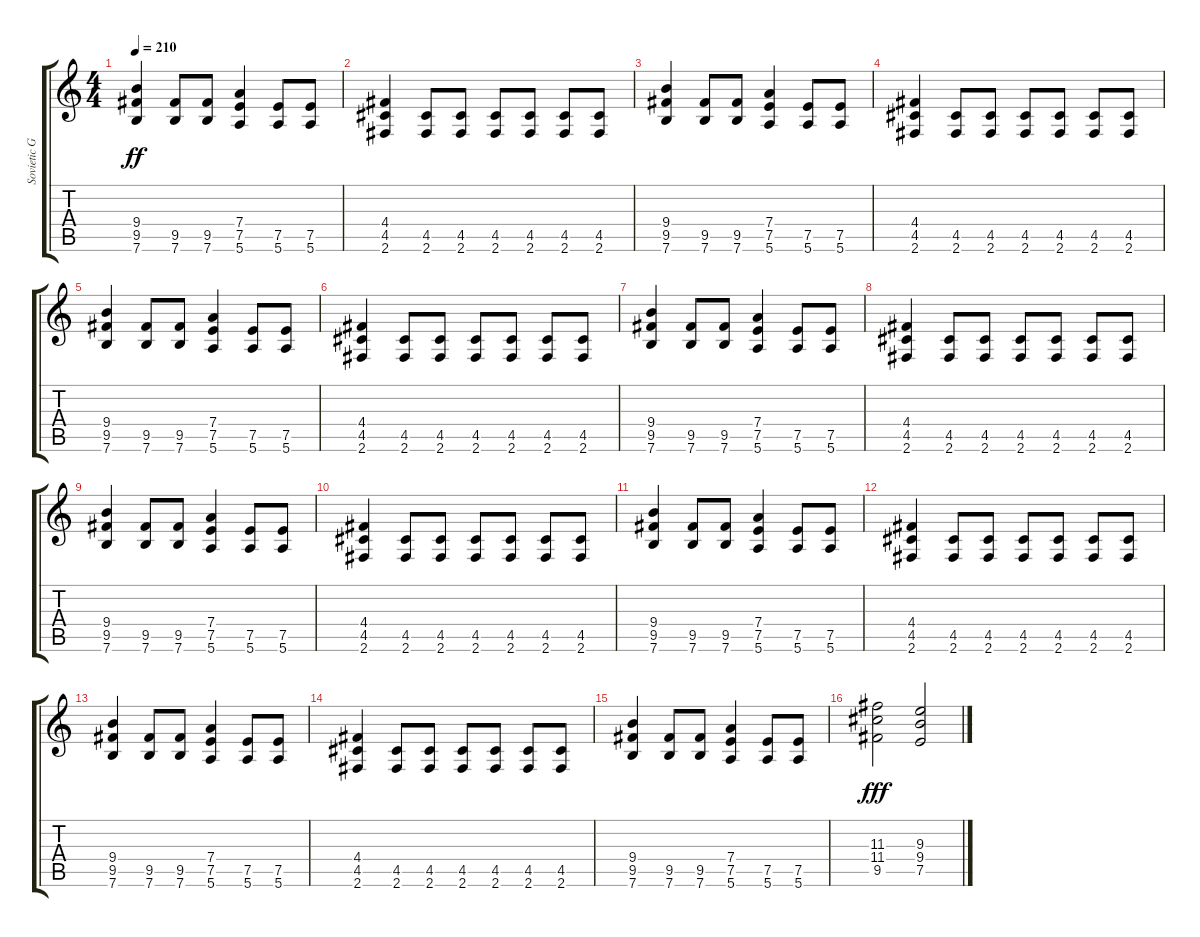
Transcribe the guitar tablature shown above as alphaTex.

\track ("Sovietic Guitarist1" "Sovietic G") {instrument acousticguitarnylon}
\staff {score tabs}
\tuning (E4 B3 G3 D3 A2 E2) {hide}
\ts (4 4)
\tempo 210
\clef g2
\ks c
(9.4 9.5 7.6).4{dy ff} (9.5 7.6).8 (9.5 7.6).8 (7.4 7.5 5.6).4 (7.5 5.6).8 (7.5 5.6).8 |
(4.4 4.5 2.6).4 (4.5 2.6).8 (4.5 2.6).8 (4.5 2.6).8 (4.5 2.6).8 (4.5 2.6).8 (4.5 2.6).8 |
(9.4 9.5 7.6).4 (9.5 7.6).8 (9.5 7.6).8 (7.4 7.5 5.6).4 (7.5 5.6).8 (7.5 5.6).8 |
(4.4 4.5 2.6).4 (4.5 2.6).8 (4.5 2.6).8 (4.5 2.6).8 (4.5 2.6).8 (4.5 2.6).8 (4.5 2.6).8 |
(9.4 9.5 7.6).4 (9.5 7.6).8 (9.5 7.6).8 (7.4 7.5 5.6).4 (7.5 5.6).8 (7.5 5.6).8 |
(4.4 4.5 2.6).4 (4.5 2.6).8 (4.5 2.6).8 (4.5 2.6).8 (4.5 2.6).8 (4.5 2.6).8 (4.5 2.6).8 |
(9.4 9.5 7.6).4 (9.5 7.6).8 (9.5 7.6).8 (7.4 7.5 5.6).4 (7.5 5.6).8 (7.5 5.6).8 |
(4.4 4.5 2.6).4 (4.5 2.6).8 (4.5 2.6).8 (4.5 2.6).8 (4.5 2.6).8 (4.5 2.6).8 (4.5 2.6).8 |
(9.4 9.5 7.6).4 (9.5 7.6).8 (9.5 7.6).8 (7.4 7.5 5.6).4 (7.5 5.6).8 (7.5 5.6).8 |
(4.4 4.5 2.6).4 (4.5 2.6).8 (4.5 2.6).8 (4.5 2.6).8 (4.5 2.6).8 (4.5 2.6).8 (4.5 2.6).8 |
(9.4 9.5 7.6).4 (9.5 7.6).8 (9.5 7.6).8 (7.4 7.5 5.6).4 (7.5 5.6).8 (7.5 5.6).8 |
(4.4 4.5 2.6).4 (4.5 2.6).8 (4.5 2.6).8 (4.5 2.6).8 (4.5 2.6).8 (4.5 2.6).8 (4.5 2.6).8 |
(9.4 9.5 7.6).4 (9.5 7.6).8 (9.5 7.6).8 (7.4 7.5 5.6).4 (7.5 5.6).8 (7.5 5.6).8 |
(4.4 4.5 2.6).4 (4.5 2.6).8 (4.5 2.6).8 (4.5 2.6).8 (4.5 2.6).8 (4.5 2.6).8 (4.5 2.6).8 |
(9.4 9.5 7.6).4 (9.5 7.6).8 (9.5 7.6).8 (7.4 7.5 5.6).4 (7.5 5.6).8 (7.5 5.6).8 |
(11.3 11.4 9.5).2{dy fff} (9.3 9.4 7.5).2
